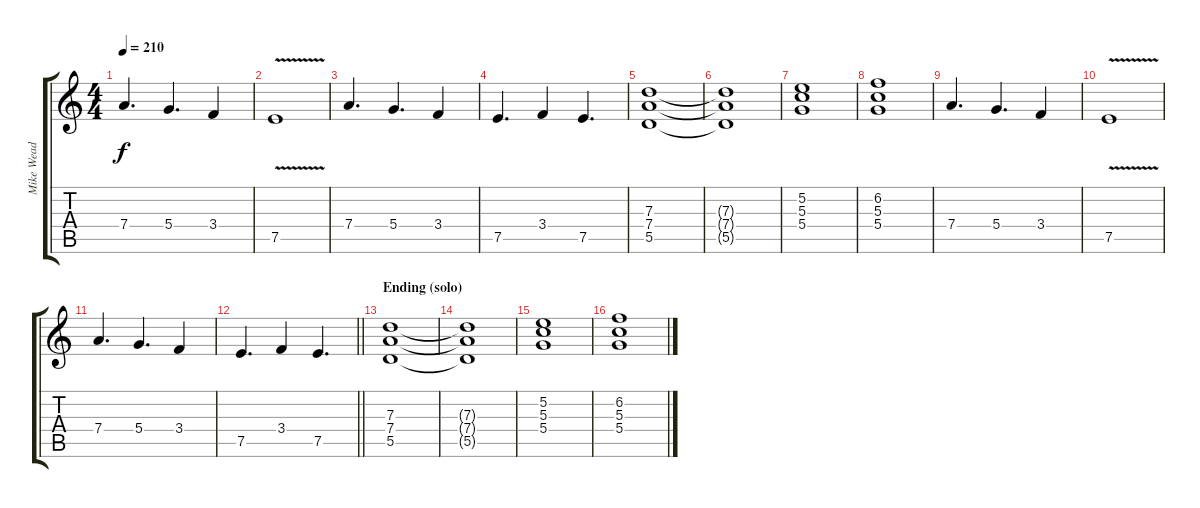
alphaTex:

\track ("Mike Wead" "Mike Wead") {instrument distortionguitar}
\staff {score tabs}
\tuning (E4 B3 G3 D3 A2 E2) {hide}
\ts (4 4)
\tempo 210
\clef g2
\ks c
7.4.4{d dy f} 5.4.4{d} 3.4.4 |
7.5{v}.1 |
7.4.4{d} 5.4.4{d} 3.4.4 |
7.5.4{d} 3.4.4 7.5.4{d} |
(7.3 7.4 5.5).1 |
(7.3{t} 7.4{t} 5.5{t}).1 |
(5.2 5.3 5.4).1 |
(6.2 5.3 5.4).1 |
7.4.4{d} 5.4.4{d} 3.4.4 |
7.5{v}.1 |
7.4.4{d} 5.4.4{d} 3.4.4 |
\barLineRight lightlight
7.5.4{d} 3.4.4 7.5.4{d} |
\section ("" "Ending (solo)")
(7.3 7.4 5.5).1 |
(7.3{t} 7.4{t} 5.5{t}).1 |
(5.2 5.3 5.4).1 |
(6.2 5.3 5.4).1
